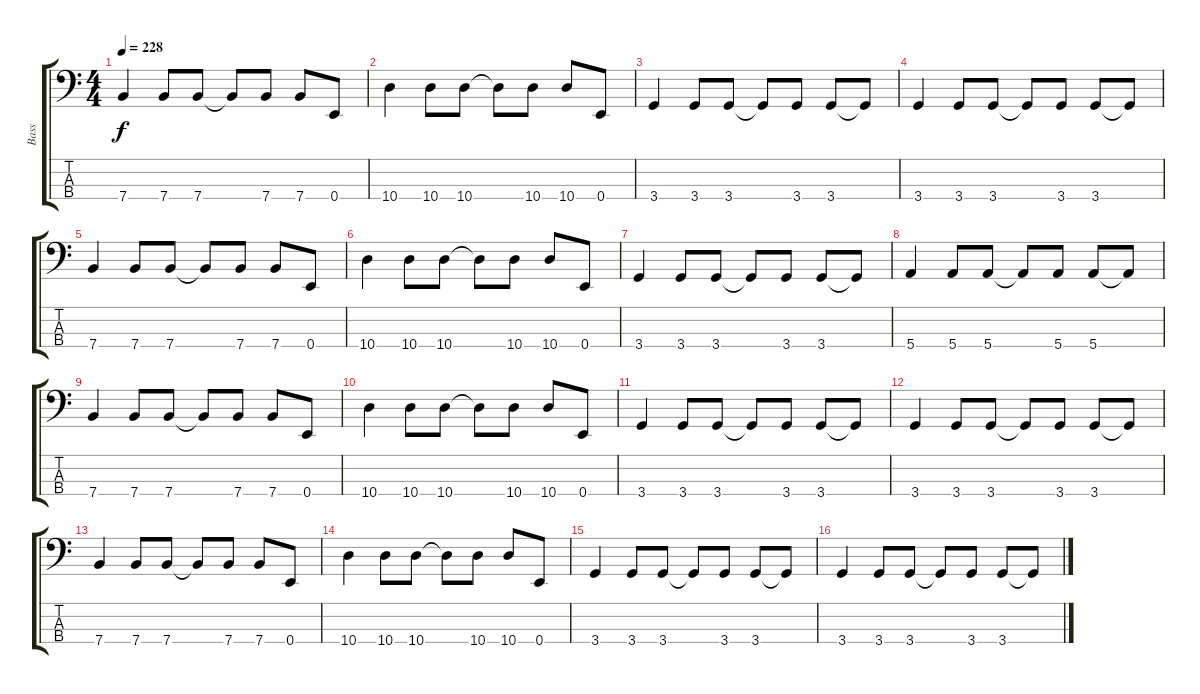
\track ("Bass" "Bass") {instrument electricbassfinger}
\staff {score tabs}
\tuning (G2 D2 A1 E1) {hide}
\ts (4 4)
\tempo 228
\clef f4
\ks c
7.4.4{dy f} 7.4.8 7.4.8 7.4{t}.8 7.4.8 7.4.8 0.4.8 |
10.4.4 10.4.8 10.4.8 10.4{t}.8 10.4.8 10.4.8 0.4.8 |
3.4.4 3.4.8 3.4.8 3.4{t}.8 3.4.8 3.4.8 3.4{t}.8 |
3.4.4 3.4.8 3.4.8 3.4{t}.8 3.4.8 3.4.8 3.4{t}.8 |
7.4.4 7.4.8 7.4.8 7.4{t}.8 7.4.8 7.4.8 0.4.8 |
10.4.4 10.4.8 10.4.8 10.4{t}.8 10.4.8 10.4.8 0.4.8 |
3.4.4 3.4.8 3.4.8 3.4{t}.8 3.4.8 3.4.8 3.4{t}.8 |
5.4.4 5.4.8 5.4.8 5.4{t}.8 5.4.8 5.4.8 5.4{t}.8 |
7.4.4 7.4.8 7.4.8 7.4{t}.8 7.4.8 7.4.8 0.4.8 |
10.4.4 10.4.8 10.4.8 10.4{t}.8 10.4.8 10.4.8 0.4.8 |
3.4.4 3.4.8 3.4.8 3.4{t}.8 3.4.8 3.4.8 3.4{t}.8 |
3.4.4 3.4.8 3.4.8 3.4{t}.8 3.4.8 3.4.8 3.4{t}.8 |
7.4.4 7.4.8 7.4.8 7.4{t}.8 7.4.8 7.4.8 0.4.8 |
10.4.4 10.4.8 10.4.8 10.4{t}.8 10.4.8 10.4.8 0.4.8 |
3.4.4 3.4.8 3.4.8 3.4{t}.8 3.4.8 3.4.8 3.4{t}.8 |
3.4.4 3.4.8 3.4.8 3.4{t}.8 3.4.8 3.4.8 3.4{t}.8
